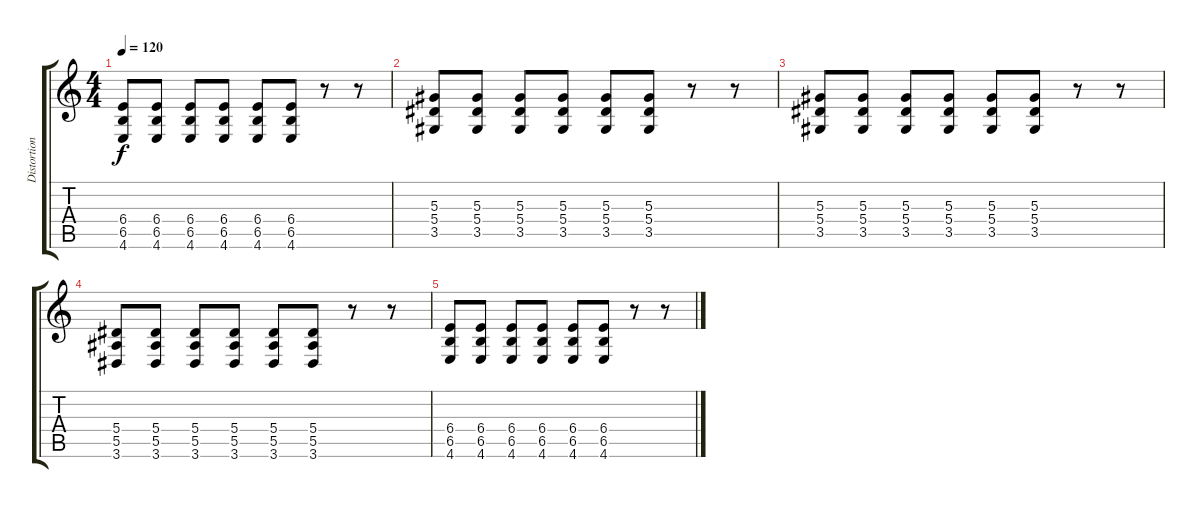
\track ("Distortion 1" "Distortion") {instrument distortionguitar}
\staff {score tabs}
\tuning (C4 G3 Eb3 Bb2 F2 C2) {hide}
\ts (4 4)
\tempo 120
\clef g2
\ks c
(6.4 6.5 4.6).8{dy f} (6.4 6.5 4.6).8 (6.4 6.5 4.6).8 (6.4 6.5 4.6).8 (6.4 6.5 4.6).8 (6.4 6.5 4.6).8 r.8 r.8 |
(5.3 5.4 3.5).8 (5.3 5.4 3.5).8 (5.3 5.4 3.5).8 (5.3 5.4 3.5).8 (5.3 5.4 3.5).8 (5.3 5.4 3.5).8 r.8 r.8 |
(5.3 5.4 3.5).8 (5.3 5.4 3.5).8 (5.3 5.4 3.5).8 (5.3 5.4 3.5).8 (5.3 5.4 3.5).8 (5.3 5.4 3.5).8 r.8 r.8 |
(5.4 5.5 3.6).8 (5.4 5.5 3.6).8 (5.4 5.5 3.6).8 (5.4 5.5 3.6).8 (5.4 5.5 3.6).8 (5.4 5.5 3.6).8 r.8 r.8 |
(6.4 6.5 4.6).8 (6.4 6.5 4.6).8 (6.4 6.5 4.6).8 (6.4 6.5 4.6).8 (6.4 6.5 4.6).8 (6.4 6.5 4.6).8 r.8 r.8
